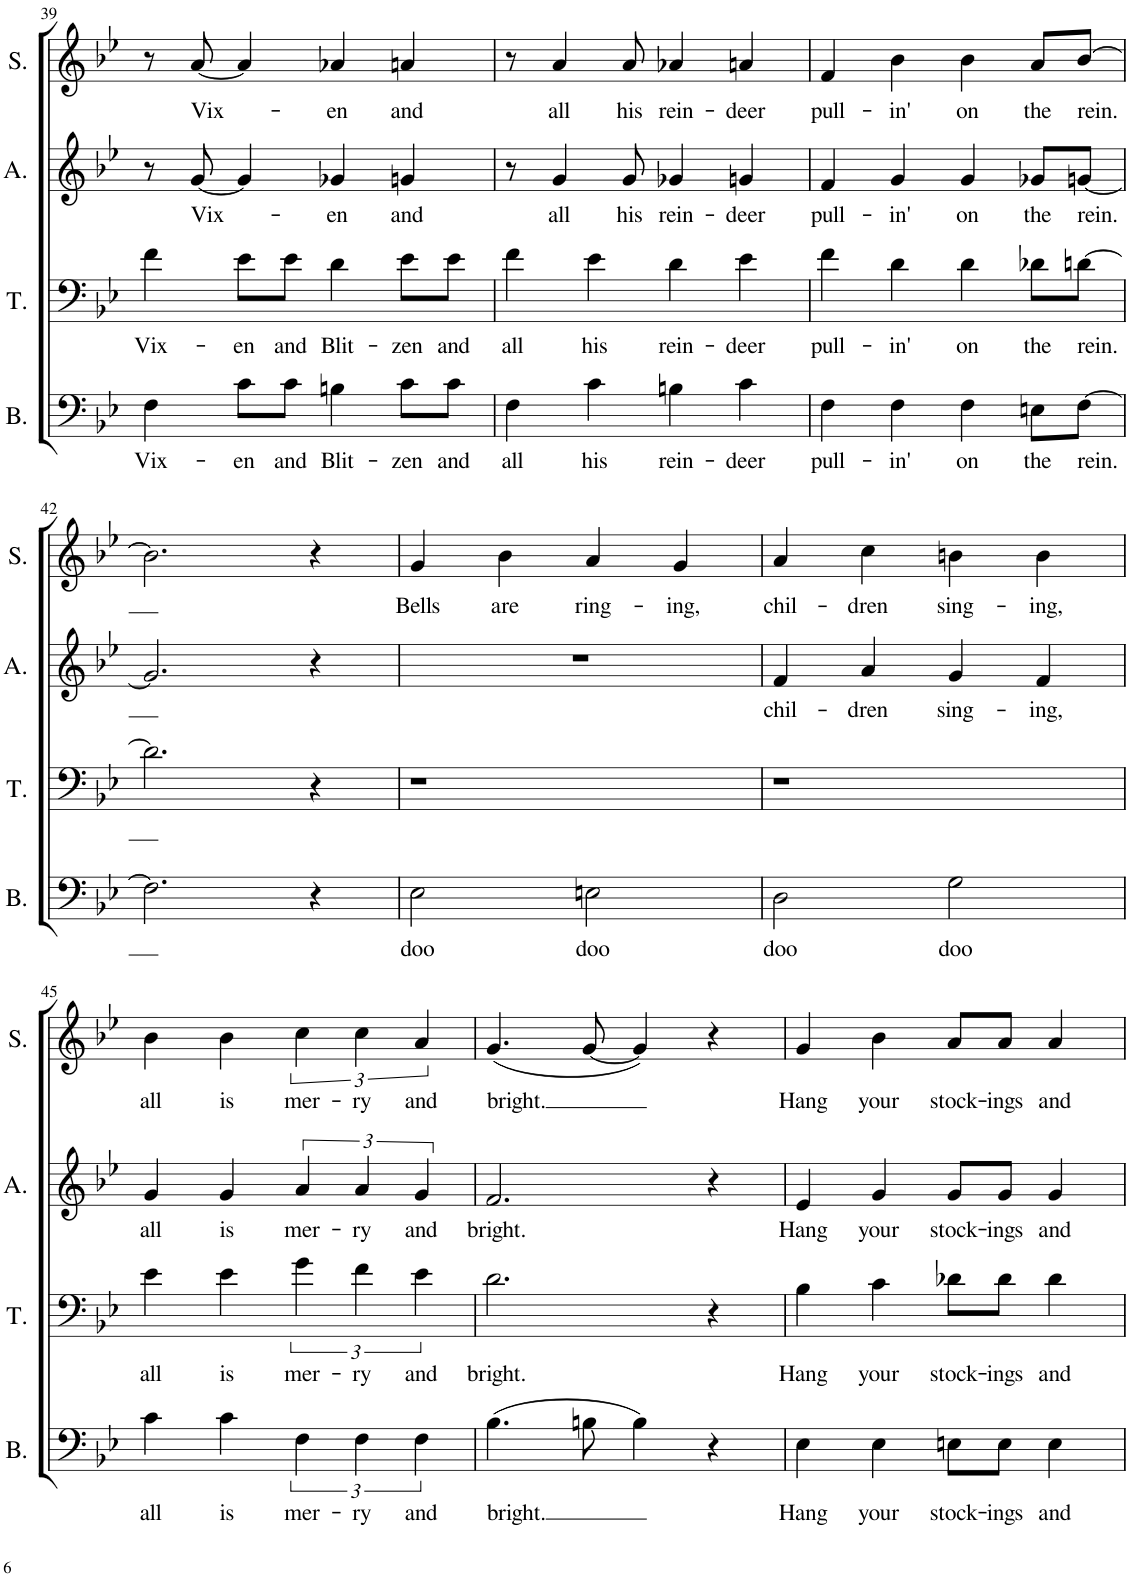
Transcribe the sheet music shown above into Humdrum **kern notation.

**kern	**text	**kern	**text	**kern	**text	**kern	**text
*part4	*part4	*part3	*part3	*part2	*part2	*part1	*part1
*staff4	*staff4	*staff3	*staff3	*staff2	*staff2	*staff1	*staff1
*I"Bass	*	*I"Tenor	*	*I"Alto	*	*I"Soprano	*
*I'B.	*	*I'T.	*	*I'A.	*	*I'S.	*
!!LO:PB:g=z
*clefX	*	*clefF4	*	*clefG2	*	*clefG2	*
*k[b-e-]	*	*k[b-e-]	*	*k[b-e-]	*	*k[b-e-]	*
*M4/4	*	*M4/4	*	*M4/4	*	*M4/4	*
=39	=39	=39	=39	=39	=39	=39	=39
!	!LO:LY:b	!	!LO:LY:b	!	!	!	!
4F\	Vix-	4f\	Vix-	8r	.	8r	.
!	!	!	!	!	!LO:LY:b	!	!LO:LY:b
.	.	.	.	[8g/	Vix-	[8a/	Vix-
!	!LO:LY:b	!	!LO:LY:b	!	!	!	!
8c\L	-en	8e-\L	-en	4g/]	.	4a/]	.
!	!LO:LY:b	!	!LO:LY:b	!	!	!	!
8c\J	and	8e-\J	and	.	.	.	.
!	!LO:LY:b	!	!LO:LY:b	!	!LO:LY:b	!	!LO:LY:b
4Bn\	Blit-	4d\	Blit-	4g-X/	-en	4a-X/	-en
!	!LO:LY:b	!	!LO:LY:b	!	!LO:LY:b	!	!LO:LY:b
8c\L	-zen	8e-\L	-zen	4gn/	and	4an/	and
!	!LO:LY:b	!	!LO:LY:b	!	!	!	!
8c\J	and	8e-\J	and	.	.	.	.
=40	=40	=40	=40	=40	=40	=40	=40
!	!LO:LY:b	!	!LO:LY:b	!	!	!	!
4F\	all	4f\	all	8r	.	8r	.
!	!	!	!	!	!LO:LY:b	!	!LO:LY:b
.	.	.	.	4g/	all	4a/	all
!	!LO:LY:b	!	!LO:LY:b	!	!	!	!
4c\	his	4e-\	his	.	.	.	.
!	!	!	!	!	!LO:LY:b	!	!LO:LY:b
.	.	.	.	8g/	his	8a/	his
!	!LO:LY:b	!	!LO:LY:b	!	!LO:LY:b	!	!LO:LY:b
4Bn\	rein-	4d\	rein-	4g-X/	rein-	4a-X/	rein-
!	!LO:LY:b	!	!LO:LY:b	!	!LO:LY:b	!	!LO:LY:b
4c\	-deer	4e-\	-deer	4gn/	-deer	4an/	-deer
=41	=41	=41	=41	=41	=41	=41	=41
!	!LO:LY:b	!	!LO:LY:b	!	!LO:LY:b	!	!LO:LY:b
4F\	pull-	4f\	pull-	4f/	pull-	4f/	pull-
!	!LO:LY:b	!	!LO:LY:b	!	!LO:LY:b	!	!LO:LY:b
4F\	-in'	4d\	-in'	4g/	-in'	4b-\	-in'
!	!LO:LY:b	!	!LO:LY:b	!	!LO:LY:b	!	!LO:LY:b
4F\	on	4d\	on	4g/	on	4b-\	on
!	!LO:LY:b	!	!LO:LY:b	!	!LO:LY:b	!	!LO:LY:b
8En\L	the	8d-X\L	the	8g-X/L	the	8a/L	the
!	!LO:LY:b	!	!LO:LY:b	!	!LO:LY:b	!	!LO:LY:b
[8F\J	rein.	[8dn\J	rein.	[8gn/J	rein.	[8b-/J	rein.
!!LO:LB:g=z
=42	=42	=42	=42	=42	=42	=42	=42
2.F\]	.	2.d\]	.	2.g/]	.	2.b-\]	.
4r	.	4r	.	4r	.	4r	.
=43	=43	=43	=43	=43	=43	=43	=43
!	!LO:LY:b	!	!	!	!	!	!LO:LY:b
2E-\	doo	1r	.	1r	.	4g/	Bells
!	!	!	!	!	!	!	!LO:LY:b
.	.	.	.	.	.	4b-\	are
!	!LO:LY:b	!	!	!	!	!	!LO:LY:b
2En\	doo	.	.	.	.	4a/	ring-
!	!	!	!	!	!	!	!LO:LY:b
.	.	.	.	.	.	4g/	-ing,
=44	=44	=44	=44	=44	=44	=44	=44
!	!LO:LY:b	!	!	!	!LO:LY:b	!	!LO:LY:b
2D\	doo	1r	.	4f/	chil-	4a/	chil-
!	!	!	!	!	!LO:LY:b	!	!LO:LY:b
.	.	.	.	4a/	-dren	4cc\	-dren
!	!LO:LY:b	!	!	!	!LO:LY:b	!	!LO:LY:b
2G\	doo	.	.	4g/	sing-	4bn\	sing-
!	!	!	!	!	!LO:LY:b	!	!LO:LY:b
.	.	.	.	4f/	-ing,	4b\	-ing,
!!LO:LB:g=z
=45	=45	=45	=45	=45	=45	=45	=45
!	!LO:LY:b	!	!LO:LY:b	!	!LO:LY:b	!	!LO:LY:b
4c\	all	4e-\	all	4g/	all	4b-\	all
!	!LO:LY:b	!	!LO:LY:b	!	!LO:LY:b	!	!LO:LY:b
4c\	is	4e-\	is	4g/	is	4b-\	is
!	!LO:LY:b	!	!LO:LY:b	!	!LO:LY:b	!	!LO:LY:b
6F\	mer-	6g\	mer-	6a/	mer-	6cc\	mer-
!	!LO:LY:b	!	!LO:LY:b	!	!LO:LY:b	!	!LO:LY:b
6F\	-ry	6f\	-ry	6a/	-ry	6cc\	-ry
!	!LO:LY:b	!	!LO:LY:b	!	!LO:LY:b	!	!LO:LY:b
6F\	and	6e-\	and	6g/	and	6a/	and
=46	=46	=46	=46	=46	=46	=46	=46
!	!LO:LY:b	!	!LO:LY:b	!	!LO:LY:b	!	!LO:LY:b
(4.B-\	bright.	2.d\	bright.	2.f/	bright.	(4.g/	bright.
8Bn\	.	.	.	.	.	[8g/	.
4B\)	.	.	.	.	.	4g/])	.
4r	.	4r	.	4r	.	4r	.
=47	=47	=47	=47	=47	=47	=47	=47
!	!LO:LY:b	!	!LO:LY:b	!	!LO:LY:b	!	!LO:LY:b
4E-\	Hang	4B-\	Hang	4e-/	Hang	4g/	Hang
!	!LO:LY:b	!	!LO:LY:b	!	!LO:LY:b	!	!LO:LY:b
4E-\	your	4c\	your	4g/	your	4b-\	your
!	!LO:LY:b	!	!LO:LY:b	!	!LO:LY:b	!	!LO:LY:b
8En\L	stock-	8d-X\L	stock-	8g/L	stock-	8a/L	stock-
!	!LO:LY:b	!	!LO:LY:b	!	!LO:LY:b	!	!LO:LY:b
8E\J	-ings	8d-\J	-ings	8g/J	-ings	8a/J	-ings
!	!LO:LY:b	!	!LO:LY:b	!	!LO:LY:b	!	!LO:LY:b
4E\	and	4d-\	and	4g/	and	4a/	and
=	=	=	=	=	=	=	=
*-	*-	*-	*-	*-	*-	*-	*-
